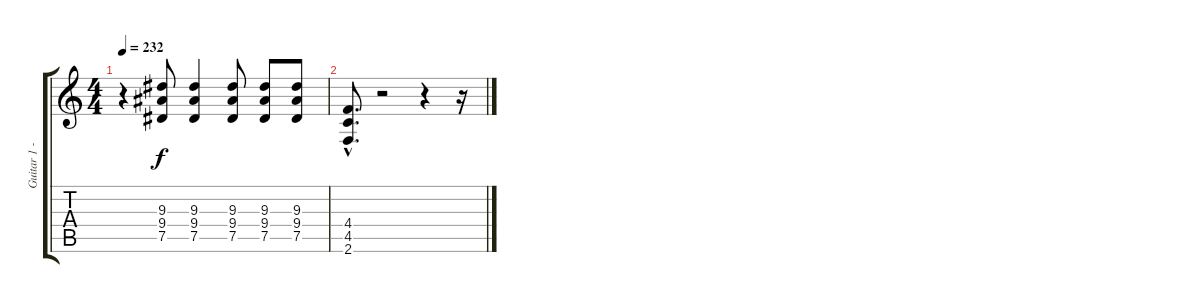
\track ("Guitar 1 - Mathias" "Guitar 1 -") {instrument distortionguitar}
\staff {score tabs}
\tuning (Eb4 Bb3 Gb3 Db3 Ab2 Eb2) {hide}
\ts (4 4)
\tempo 232
\clef g2
\ks c
r.4{dy f} (9.3 9.4 7.5).8 (9.3 9.4 7.5).4 (9.3 9.4 7.5).8 (9.3 9.4 7.5).8 (9.3 9.4 7.5).8 |
(4.4{hac} 4.5{hac} 2.6{hac}).8{d} r.2 r.4 r.16
